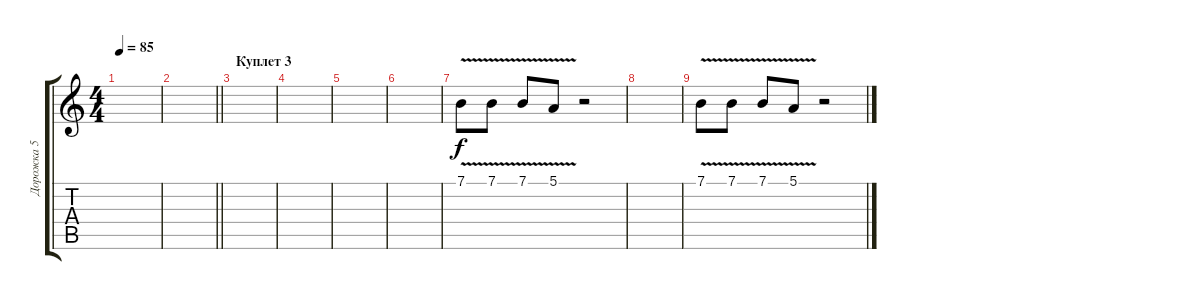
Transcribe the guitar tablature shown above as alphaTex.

\track ("Дорожка 5" "Дорожка 5") {instrument reedorgan}
\staff {score tabs}
\tuning (E4 B3 G3 D3 A2 E2) {hide}
\ts (4 4)
\tempo 85
\clef g2
\ks c
|
\barLineRight lightlight
|
\section ("" "Куплет 3")
|
|
|
|
7.1{v}.8 7.1{v}.8 7.1{v}.8 5.1{v}.8 r.2 |
|
7.1{v}.8 7.1{v}.8 7.1{v}.8 5.1{v}.8 r.2
